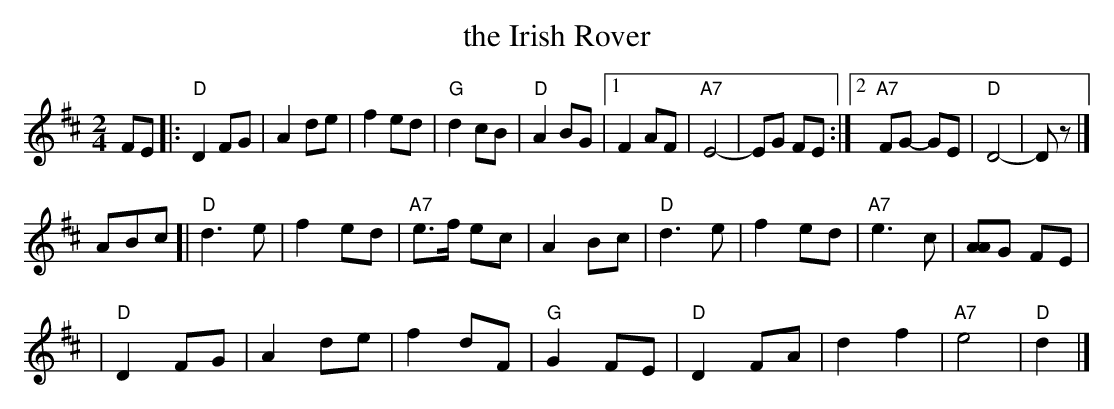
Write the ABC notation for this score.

X:1
T: the Irish Rover
M: 2/4
L: 1/8
K: D
 FE |: "D"D2 FG | A2 de | f2 ed | "G"d2 cB | "D"A2 BG |1 F2 AF | "A7"E4- | EG FE :|2 "A7"FG- GE | "D"D4- | Dz |]
ABc [| "D"d3 e | f2 ed | "A7"e>f ec | A2 Bc | "D"d3 e | f2 ed | "A7"e3 c | [AA2]G FE |
     | "D"D2 FG | A2 de | f2 dF | "G"G2 FE | "D"D2 FA | d2 f2 | "A7"e4 | "D"d2 |]
